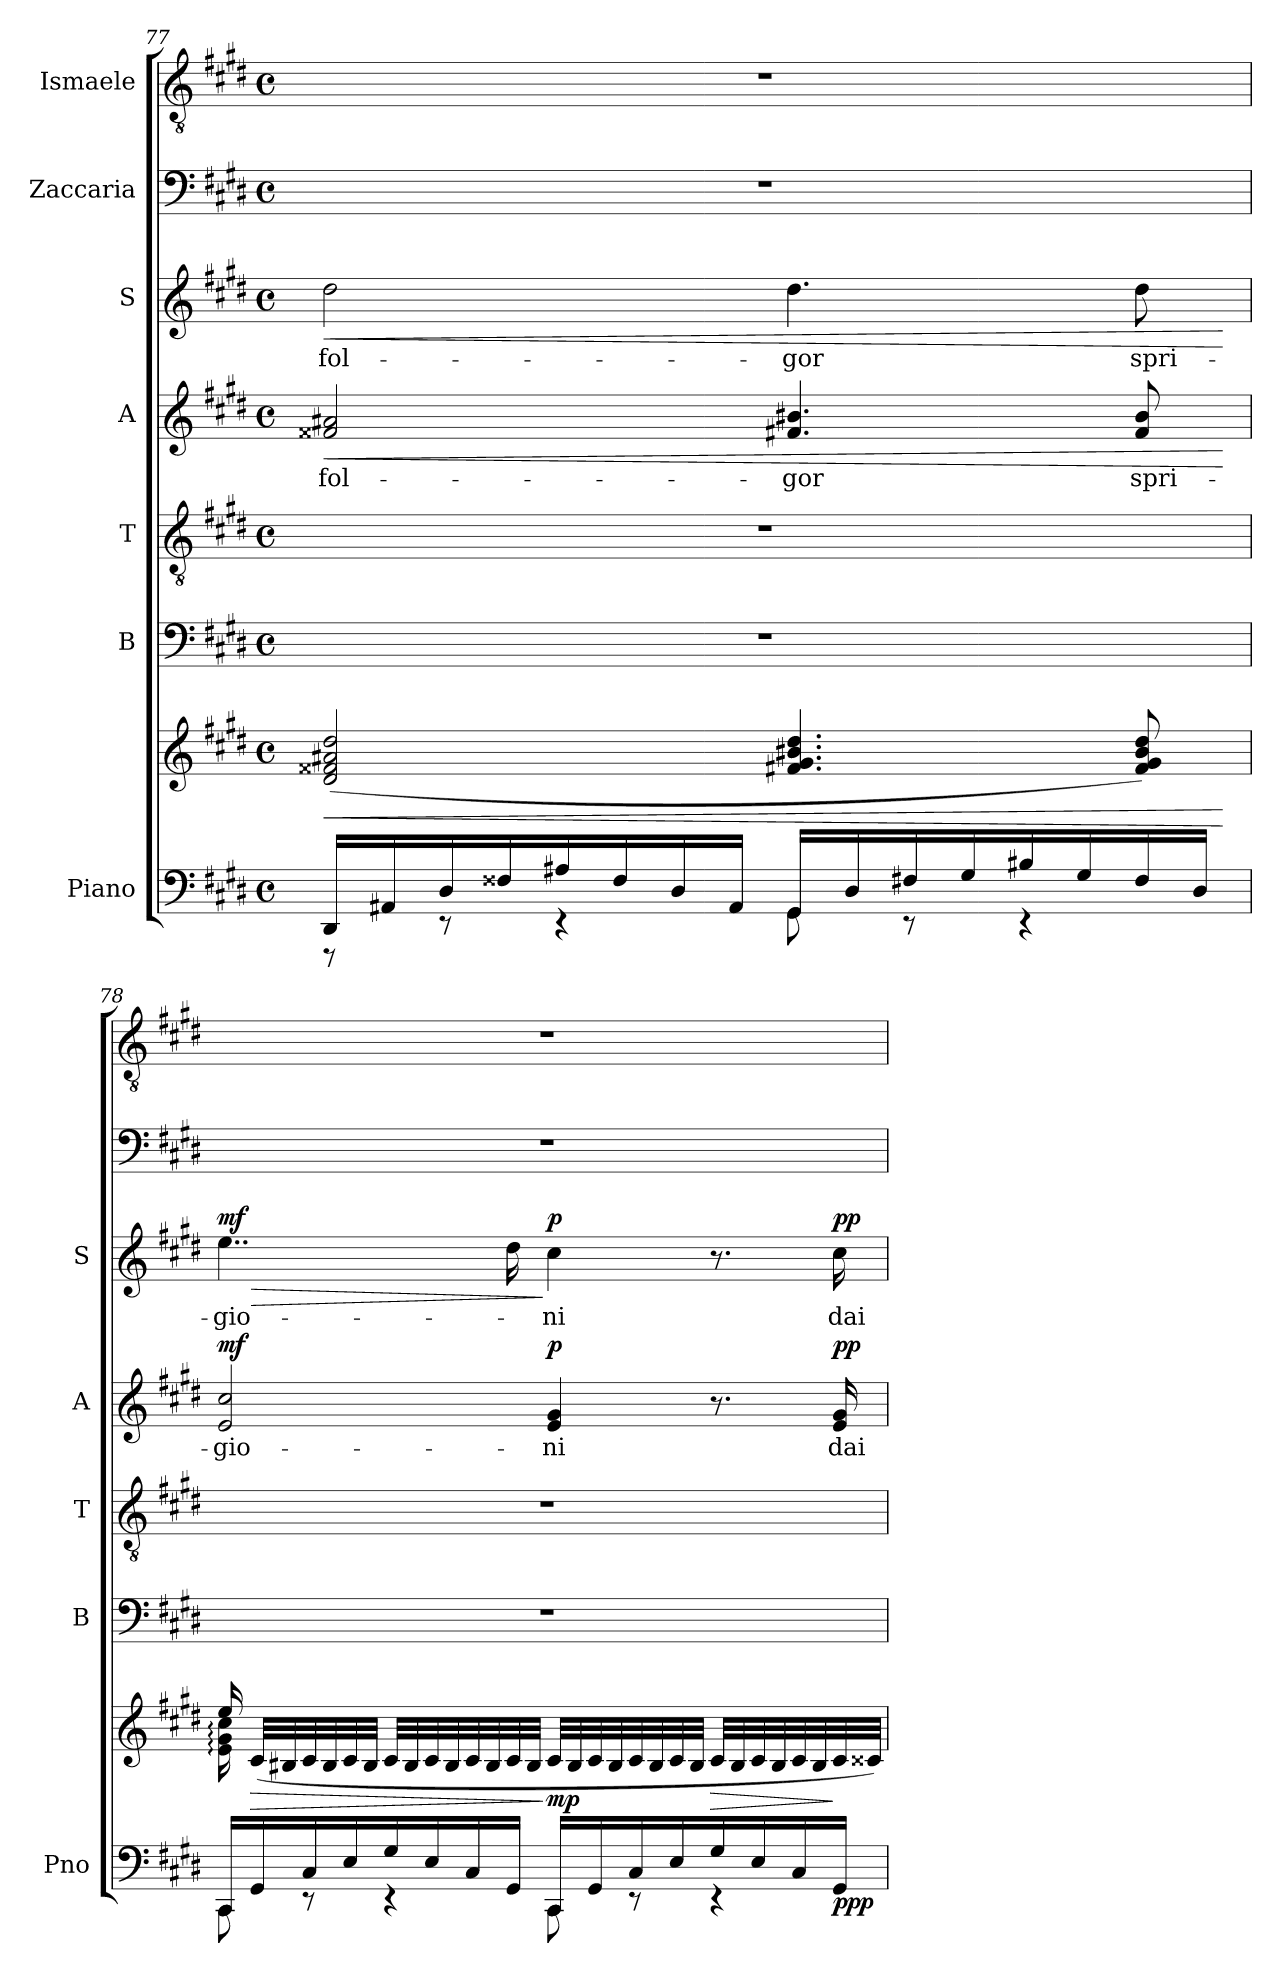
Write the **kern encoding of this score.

**kern	**kern	**dynam	**kern	**kern	**kern	**text	**dynam	**kern	**text	**dynam	**kern	**kern
*part7	*part7	*part7	*part6	*part5	*part4	*part4	*part4	*part3	*part3	*part3	*part2	*part1
*staff8	*staff7	*staff7/8	*staff6	*staff5	*staff4	*staff4	*staff4	*staff3	*staff3	*staff3	*staff2	*staff1
*I"Piano	*	*	*I"B	*I"T	*I"A	*	*	*I"S	*	*	*I"Zaccaria	*I"Ismaele
*I'Pno	*	*	*I'B	*I'T	*I'A	*	*	*I'S	*	*	*	*
!!LO:LB:g=z
*clefF4	*clefG2	*	*clefF4	*clefGv2	*clefG2	*	*	*clefG2	*	*	*clefF4	*clefGv2
*k[f#c#g#d#]	*k[f#c#g#d#]	*	*k[f#c#g#d#]	*k[f#c#g#d#]	*k[f#c#g#d#]	*	*	*k[f#c#g#d#]	*	*	*k[f#c#g#d#]	*k[f#c#g#d#]
*M4/4	*M4/4	*	*M4/4	*M4/4	*M4/4	*	*	*M4/4	*	*	*M4/4	*M4/4
*met(c)	*met(c)	*	*met(c)	*met(c)	*met(c)	*	*	*met(c)	*	*	*met(c)	*met(c)
=77	=77	=77	=77	=77	=77	=77	=77	=77	=77	=77	=77	=77
*^	*	*	*	*	*	*	*	*	*	*	*	*
!	!	!	!LO:HP:b	!	!	!	!LO:LY:b	!LO:HP:b	!	!LO:LY:b	!LO:HP:b	!	!
16DD#/LL	8r	(>2d#/ 2f##X/ 2a#X/ 2dd#/	<	1r	1r	2f##X/ 2a#X/	fol-	<	2dd#\	fol-	<	1r	1r
16AA#X/	.	.	.	.	.	.	.	.	.	.	.	.	.
16D#/	8rEE	.	.	.	.	.	.	.	.	.	.	.	.
16F##X/	.	.	.	.	.	.	.	.	.	.	.	.	.
16A#X/	4rEE	.	.	.	.	.	.	.	.	.	.	.	.
16F##/	.	.	.	.	.	.	.	.	.	.	.	.	.
16D#/	.	.	.	.	.	.	.	.	.	.	.	.	.
16AA#/JJ	.	.	.	.	.	.	.	.	.	.	.	.	.
!	!	!	!	!	!	!	!LO:LY:b	!	!	!LO:LY:b	!	!	!
16GG#/LL	8GG#\	4.f#X/ 4.g#/ 4.b#X/ 4.dd#/	.	.	.	4.f#X/ 4.b#X/	-gor	.	4.dd#\	-gor	.	.	.
16D#/	.	.	.	.	.	.	.	.	.	.	.	.	.
16F#X/	8rEE	.	.	.	.	.	.	.	.	.	.	.	.
16G#/	.	.	.	.	.	.	.	.	.	.	.	.	.
16B#X/	4rEE	.	.	.	.	.	.	.	.	.	.	.	.
16G#/	.	.	.	.	.	.	.	.	.	.	.	.	.
!	!	!	!	!	!	!	!LO:LY:b	!	!	!LO:LY:b	!	!	!
16F#/	.	8f#/ 8g#/ 8b#/ 8dd#/)	.	.	.	8f#/ 8b#/	spri-	.	8dd#\	spri-	.	.	.
16D#/JJ	.	.	.	.	.	.	.	.	.	.	.	.	.
*v	*v	*	*	*	*	*	*	*	*	*	*	*	*
.	.	[	.	.	.	.	[	.	.	[	.	.
!!LO:LB:g=z
=78	=78	=78	=78	=78	=78	=78	=78	=78	=78	=78	=78	=78
*^	*^	*	*	*	*	*	*	*	*	*	*	*
!	!	!	!	!LO:DY:b=2	!	!	!	!LO:LY:b	!	!	!LO:LY:b	!LO:HP:b	!	!
!	!	!	!	!LO:DY:n=1:b	!	!	!	!	!LO:DY:a	!	!	!LO:DY:n=1:a	!	!
16CC#/LL	8CC#\	16ee/	16e\: 16g#\: 16cc#\:	mf mf	1r	1r	2e/ 2cc#/	-gio-	mf	4..ee\	-gio-	> mf	1r	1r
!	!	!	!	!LO:HP:b	!	!	!	!	!	!	!	!	!	!
16GG#/	.	(32c#/LLL	2...ryy	>	.	.	.	.	.	.	.	.	.	.
.	.	32B#X/	.	.	.	.	.	.	.	.	.	.	.	.
16C#/	8rEE	32c#/	.	.	.	.	.	.	.	.	.	.	.	.
.	.	32B#/	.	.	.	.	.	.	.	.	.	.	.	.
16E/	.	32c#/	.	.	.	.	.	.	.	.	.	.	.	.
.	.	32B#/JJJ	.	.	.	.	.	.	.	.	.	.	.	.
16G#/	4rEE	32c#/LLL	.	.	.	.	.	.	.	.	.	.	.	.
.	.	32B#/	.	.	.	.	.	.	.	.	.	.	.	.
16E/	.	32c#/	.	.	.	.	.	.	.	.	.	.	.	.
.	.	32B#/	.	.	.	.	.	.	.	.	.	.	.	.
16C#/	.	32c#/	.	.	.	.	.	.	.	.	.	.	.	.
.	.	32B#/	.	.	.	.	.	.	.	.	.	.	.	.
16GG#/JJ	.	32c#/	.	.	.	.	.	.	.	16dd#\	.	.	.	.
.	.	32B#/JJJ	.	.	.	.	.	.	.	.	.	.	.	.
!	!	!	!	!LO:DY:n=2:b	!	!	!	!LO:LY:b	!LO:DY:a	!	!LO:LY:b	!LO:DY:n=2:a	!	!
16CC#/LL	8CC#\	32c#/LLL	.	] mp	.	.	4e/ 4g#/	-ni	p	4cc#\	-ni	] p	.	.
.	.	32B#/	.	.	.	.	.	.	.	.	.	.	.	.
16GG#/	.	32c#/	.	.	.	.	.	.	.	.	.	.	.	.
.	.	32B#/	.	.	.	.	.	.	.	.	.	.	.	.
16C#/	8rEE	32c#/	.	.	.	.	.	.	.	.	.	.	.	.
.	.	32B#/	.	.	.	.	.	.	.	.	.	.	.	.
16E/	.	32c#/	.	.	.	.	.	.	.	.	.	.	.	.
.	.	32B#/JJJ	.	.	.	.	.	.	.	.	.	.	.	.
!	!	!	!	!LO:HP:b	!	!	!	!	!	!	!	!	!	!
16G#/	4rEE	32c#/LLL	.	>	.	.	8.r	.	.	8.r	.	.	.	.
.	.	32B#/	.	.	.	.	.	.	.	.	.	.	.	.
16E/	.	32c#/	.	.	.	.	.	.	.	.	.	.	.	.
.	.	32B#/	.	.	.	.	.	.	.	.	.	.	.	.
16C#/	.	32c#/	.	.	.	.	.	.	.	.	.	.	.	.
.	.	32B#/	.	.	.	.	.	.	.	.	.	.	.	.
!	!	!	!	!LO:DY:n=3:b=2	!	!	!	!LO:LY:b	!	!	!LO:LY:b	!	!	!
!	!	!	!	!LO:DY:n=4:b	!	!	!	!	!LO:DY:a	!	!	!LO:DY:n=3:a	!	!
16GG#/JJ	.	32c#/	.	] pp p	.	.	16e/ 16g#/	dai	pp	16cc#\	dai	pp	.	.
.	.	32c##X/JJJ)	.	.	.	.	.	.	.	.	.	.	.	.
*v	*v	*	*	*	*	*	*	*	*	*	*	*	*	*
*	*v	*v	*	*	*	*	*	*	*	*	*	*	*
=	=	=	=	=	=	=	=	=	=	=	=	=
*-	*-	*-	*-	*-	*-	*-	*-	*-	*-	*-	*-	*-
